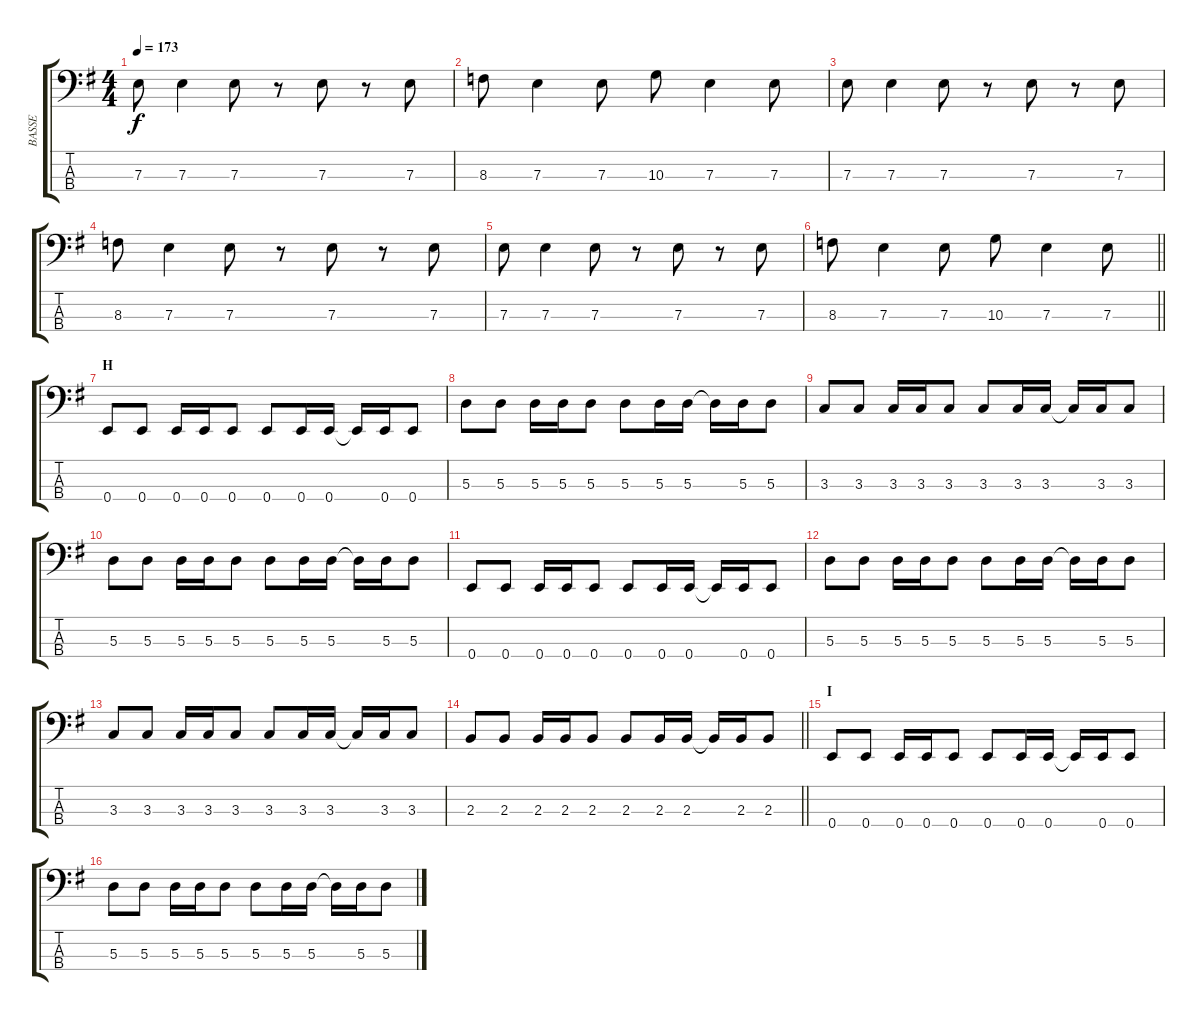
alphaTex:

\track ("BASSE" "BASSE") {instrument electricbasspick}
\staff {score tabs}
\tuning (G2 D2 A1 E1) {hide}
\ts (4 4)
\tempo 173
\clef f4
\ks g
7.3.8{dy f} 7.3.4 7.3.8 r.8 7.3.8 r.8 7.3.8 |
8.3.8 7.3.4 7.3.8 10.3.8 7.3.4 7.3.8 |
7.3.8 7.3.4 7.3.8 r.8 7.3.8 r.8 7.3.8 |
8.3.8 7.3.4 7.3.8 r.8 7.3.8 r.8 7.3.8 |
7.3.8 7.3.4 7.3.8 r.8 7.3.8 r.8 7.3.8 |
\barLineRight lightlight
8.3.8 7.3.4 7.3.8 10.3.8 7.3.4 7.3.8 |
\section ("" "H")
0.4.8 0.4.8 0.4.16 0.4.16 0.4.8 0.4.8 0.4.16 0.4.16 0.4{t}.16 0.4.16 0.4.8 |
5.3.8 5.3.8 5.3.16 5.3.16 5.3.8 5.3.8 5.3.16 5.3.16 5.3{t}.16 5.3.16 5.3.8 |
3.3.8 3.3.8 3.3.16 3.3.16 3.3.8 3.3.8 3.3.16 3.3.16 3.3{t}.16 3.3.16 3.3.8 |
5.3.8 5.3.8 5.3.16 5.3.16 5.3.8 5.3.8 5.3.16 5.3.16 5.3{t}.16 5.3.16 5.3.8 |
0.4.8 0.4.8 0.4.16 0.4.16 0.4.8 0.4.8 0.4.16 0.4.16 0.4{t}.16 0.4.16 0.4.8 |
5.3.8 5.3.8 5.3.16 5.3.16 5.3.8 5.3.8 5.3.16 5.3.16 5.3{t}.16 5.3.16 5.3.8 |
3.3.8 3.3.8 3.3.16 3.3.16 3.3.8 3.3.8 3.3.16 3.3.16 3.3{t}.16 3.3.16 3.3.8 |
\barLineRight lightlight
2.3.8 2.3.8 2.3.16 2.3.16 2.3.8 2.3.8 2.3.16 2.3.16 2.3{t}.16 2.3.16 2.3.8 |
\section ("" "I")
0.4.8 0.4.8 0.4.16 0.4.16 0.4.8 0.4.8 0.4.16 0.4.16 0.4{t}.16 0.4.16 0.4.8 |
5.3.8 5.3.8 5.3.16 5.3.16 5.3.8 5.3.8 5.3.16 5.3.16 5.3{t}.16 5.3.16 5.3.8
